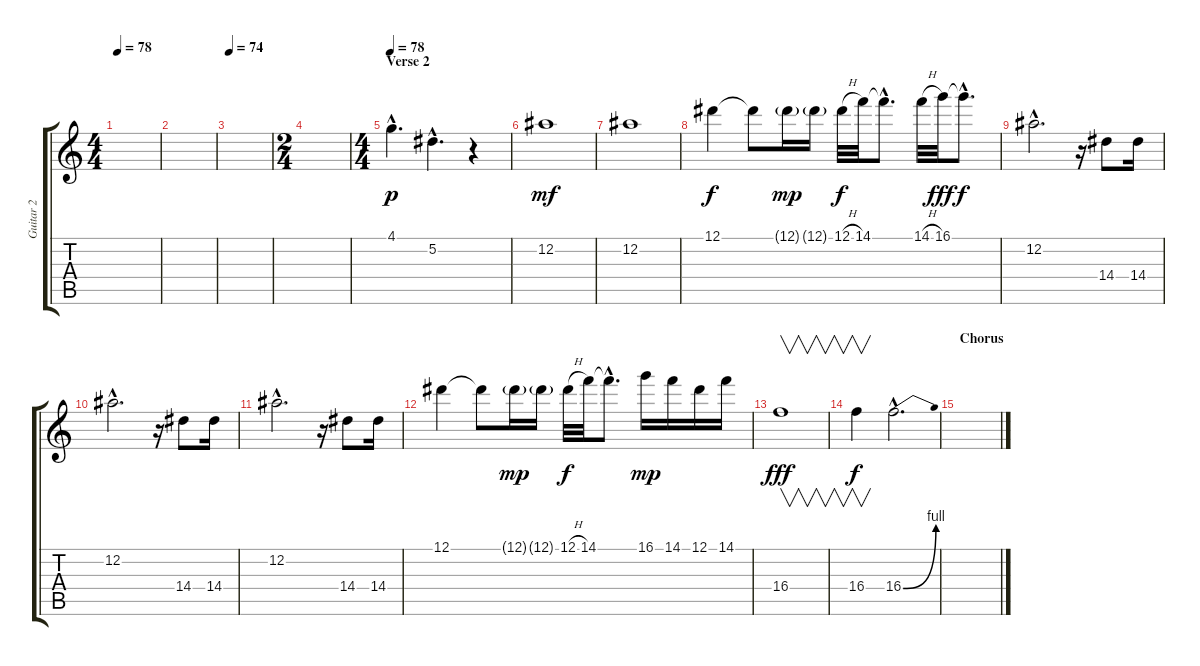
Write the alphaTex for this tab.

\track ("Guitar 2" "Guitar 2") {instrument electricguitarjazz}
\staff {score tabs}
\tuning (Eb4 Bb3 Gb3 Db3 Ab2 Eb2) {hide}
\ts (4 4)
\tempo 78
\clef g2
\ks c
|
|
\tempo 74
|
\ts (2 4)
|
\ts (4 4)
\section ("" "Verse 2")
\tempo 78
4.1{hac}.4{d dy p instrument electricguitarjazz} 5.2{hac}.4{d} r.4 |
12.2.1{dy mf} |
12.2.1 |
12.1.4{dy f volume 13} 12.1{t}.8 12.1{g}.16{dy mp} 12.1{g}.16 12.1{h}.32{dy f} 14.1.32 14.1{hac t}.8{d} 14.1{h}.32 16.1.32{dy fff} 16.1{hac t}.8{d dy f} |
12.2{hac}.2{d} r.16 14.4.8 14.4.16 |
12.2{hac}.2{d} r.16 14.4.8 14.4.16 |
12.2{hac}.2{d} r.16 14.4.8 14.4.16 |
12.1.4{volume 13} 12.1{t}.8 12.1{g}.16{dy mp} 12.1{g}.16 12.1{h}.32{dy f} 14.1.32 14.1{hac t}.8{d} 16.1.16{dy mp} 14.1.16 12.1.16 14.1.16{volume 8} |
16.4.1{v dy fff volume 10 instrument distortionguitar} |
16.4.4{v dy f} 16.4{be (bend 0 0 60 4) hac}.2{d} |
\section ("" "Chorus")
